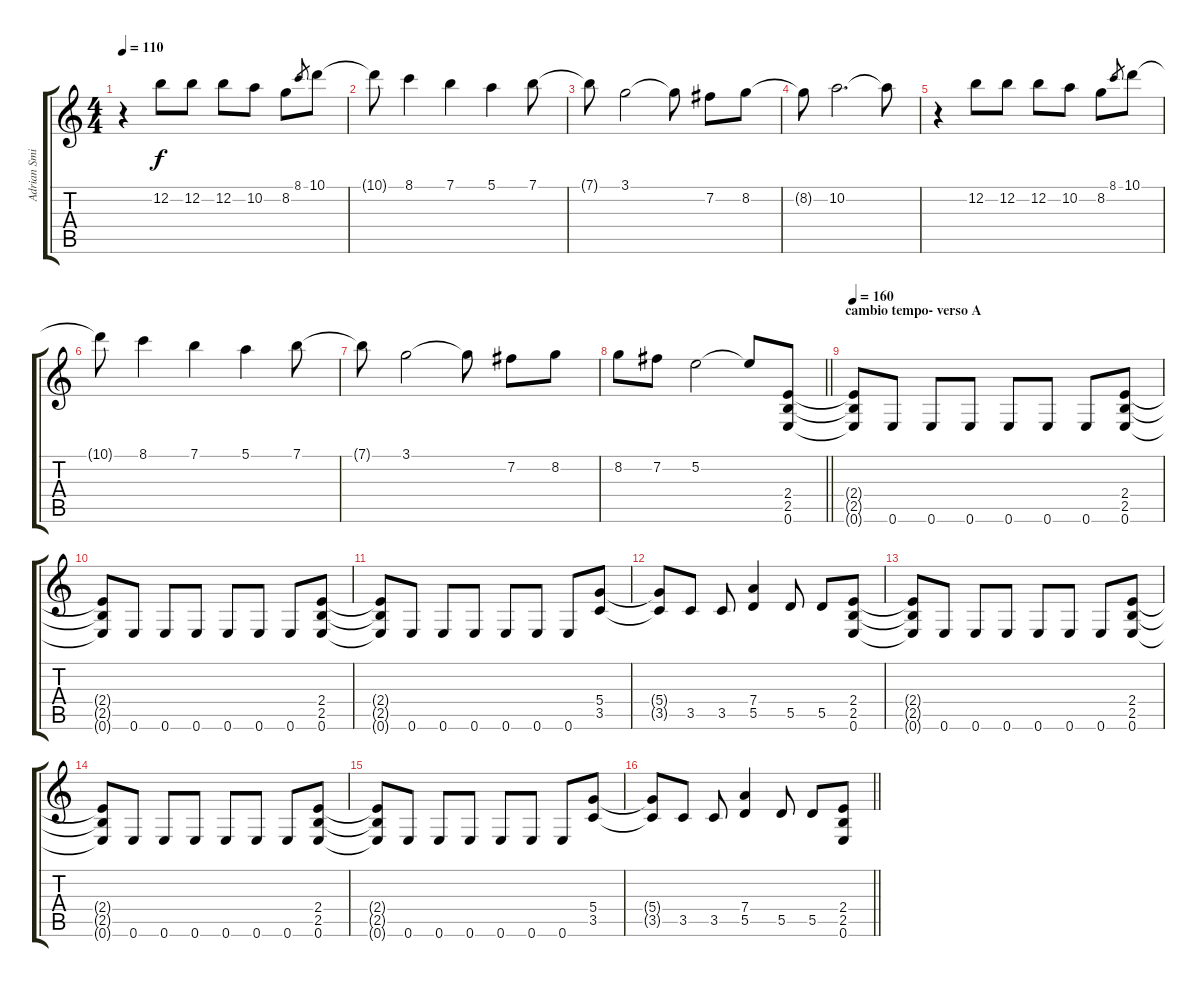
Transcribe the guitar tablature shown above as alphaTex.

\track ("Adrian Smith" "Adrian Smi") {instrument distortionguitar}
\staff {score tabs}
\tuning (E4 B3 G3 D3 A2 E2) {hide}
\ts (4 4)
\tempo 110
\clef g2
\ks c
r.4{dy f} 12.2.8 12.2.8 12.2.8 10.2.8 8.2.8 8.1.8{gr} 10.1.8 |
10.1{t}.8 8.1.4 7.1.4 5.1.4 7.1.8 |
7.1{t}.8 3.1.2 3.1{t}.8 7.2.8 8.2.8 |
8.2{t}.8 10.2.2{d} 10.2{t}.8 |
r.4 12.2.8 12.2.8 12.2.8 10.2.8 8.2.8 8.1.8{gr} 10.1.8 |
10.1{t}.8 8.1.4 7.1.4 5.1.4 7.1.8 |
7.1{t}.8 3.1.2 3.1{t}.8 7.2.8 8.2.8 |
\barLineRight lightlight
8.2.8 7.2.8 5.2.2 5.2{t}.8 (2.4 2.5 0.6).8 |
\section ("" "cambio tempo- verso A")
\tempo 160
(2.4{t} 2.5{t} 0.6{t}).8 0.6.8 0.6.8 0.6.8 0.6.8 0.6.8 0.6.8 (2.4 2.5 0.6).8 |
(2.4{t} 2.5{t} 0.6{t}).8 0.6.8 0.6.8 0.6.8 0.6.8 0.6.8 0.6.8 (2.4 2.5 0.6).8 |
(2.4{t} 2.5{t} 0.6{t}).8 0.6.8 0.6.8 0.6.8 0.6.8 0.6.8 0.6.8 (5.4 3.5).8 |
(5.4{t} 3.5{t}).8 3.5.8 3.5.8 (7.4 5.5).4 5.5.8 5.5.8 (2.4 2.5 0.6).8 |
(2.4{t} 2.5{t} 0.6{t}).8 0.6.8 0.6.8 0.6.8 0.6.8 0.6.8 0.6.8 (2.4 2.5 0.6).8 |
(2.4{t} 2.5{t} 0.6{t}).8 0.6.8 0.6.8 0.6.8 0.6.8 0.6.8 0.6.8 (2.4 2.5 0.6).8 |
(2.4{t} 2.5{t} 0.6{t}).8 0.6.8 0.6.8 0.6.8 0.6.8 0.6.8 0.6.8 (5.4 3.5).8 |
\barLineRight lightlight
(5.4{t} 3.5{t}).8 3.5.8 3.5.8 (7.4 5.5).4 5.5.8 5.5.8 (2.4 2.5 0.6).8
